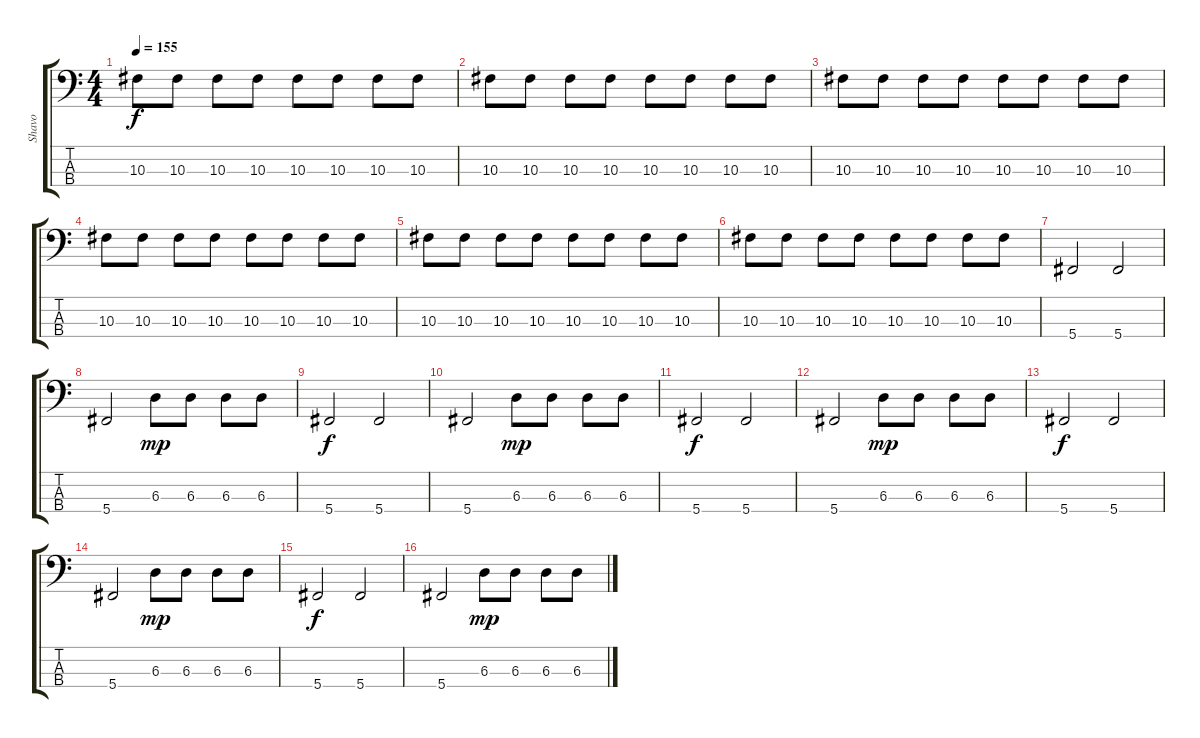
\track ("Shavo" "Shavo") {instrument electricbasspick}
\staff {score tabs}
\tuning (Gb2 Db2 Ab1 Db1) {hide}
\ts (4 4)
\tempo 155
\clef f4
\ks c
10.3.8{dy f} 10.3.8 10.3.8 10.3.8 10.3.8 10.3.8 10.3.8 10.3.8 |
10.3.8 10.3.8 10.3.8 10.3.8 10.3.8 10.3.8 10.3.8 10.3.8 |
10.3.8 10.3.8 10.3.8 10.3.8 10.3.8 10.3.8 10.3.8 10.3.8 |
10.3.8 10.3.8 10.3.8 10.3.8 10.3.8 10.3.8 10.3.8 10.3.8 |
10.3.8 10.3.8 10.3.8 10.3.8 10.3.8 10.3.8 10.3.8 10.3.8 |
10.3.8 10.3.8 10.3.8 10.3.8 10.3.8 10.3.8 10.3.8 10.3.8 |
5.4.2{volume 12} 5.4.2 |
5.4.2 6.3.8{dy mp} 6.3.8 6.3.8 6.3.8 |
5.4.2{dy f} 5.4.2 |
5.4.2 6.3.8{dy mp} 6.3.8 6.3.8 6.3.8 |
5.4.2{dy f} 5.4.2 |
5.4.2 6.3.8{dy mp} 6.3.8 6.3.8 6.3.8 |
5.4.2{dy f} 5.4.2 |
5.4.2 6.3.8{dy mp} 6.3.8 6.3.8 6.3.8 |
5.4.2{dy f} 5.4.2 |
5.4.2 6.3.8{dy mp} 6.3.8 6.3.8 6.3.8
